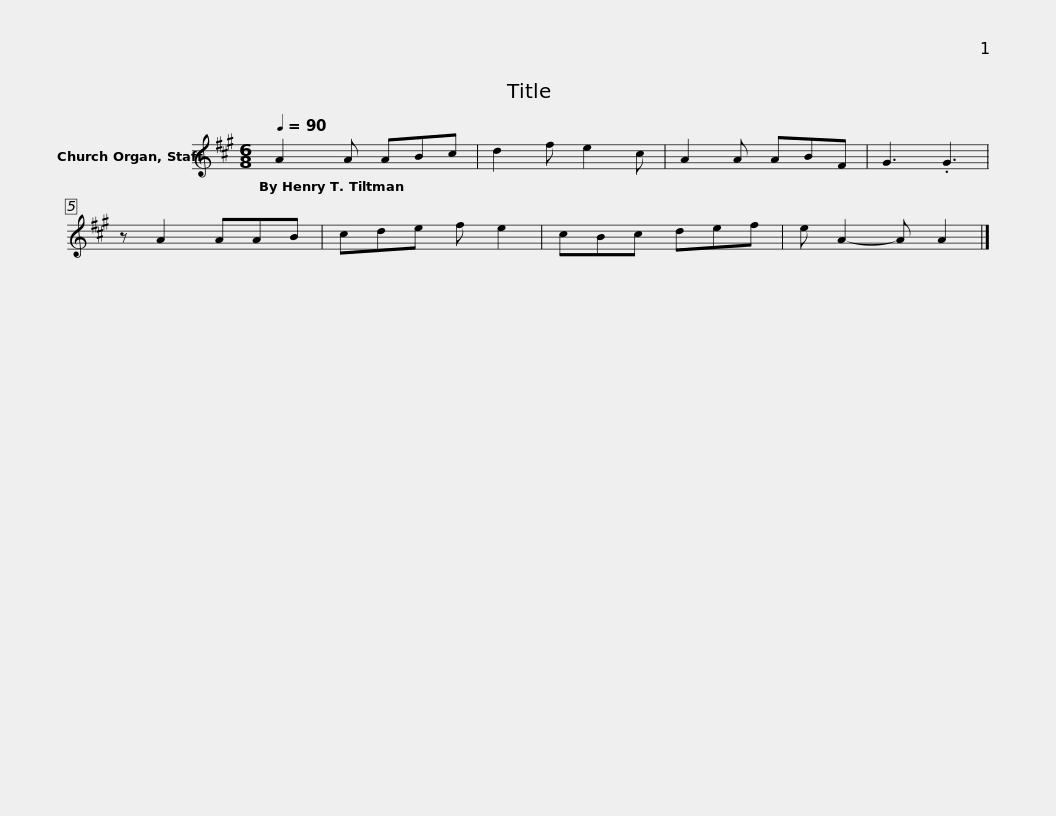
X:1
L:1/8
Q:1/4=90
M:6/8
I:linebreak $
K:A
V:1 treble
V:1
 A2 A ABc | d2 f e2 c | A2 A ABF | G3 .G3 | z A2 AAB | %5
 cde f e2 | cBc def | e A2- A A2 |] %8
